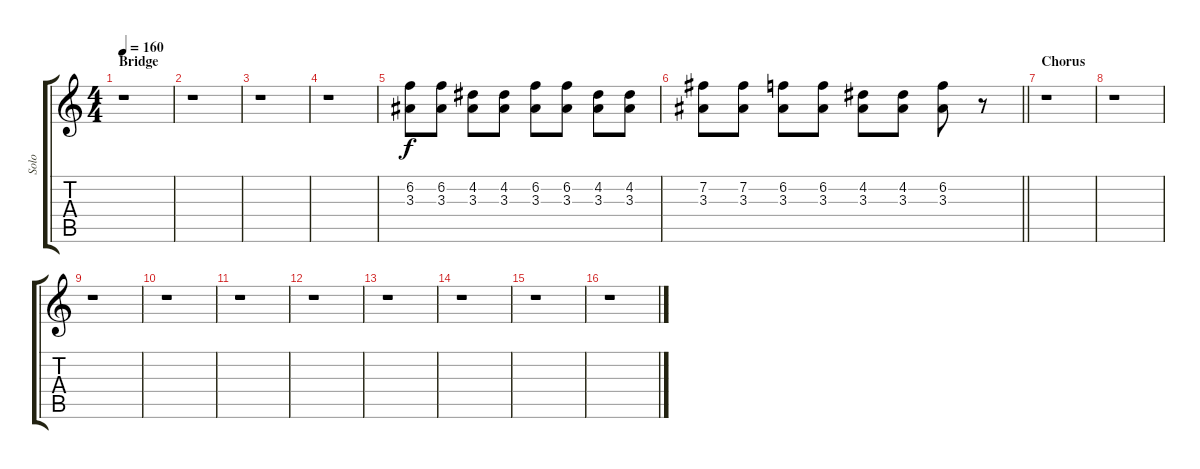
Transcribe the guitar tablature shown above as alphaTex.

\track ("Solo" "Solo") {instrument overdrivenguitar}
\staff {score tabs}
\tuning (E4 B3 G3 D3 A2 D2) {hide}
\ts (4 4)
\section ("" "Bridge")
\tempo 160
\clef g2
\ks c
r.1{dy f} |
r.1 |
r.1 |
r.1 |
(6.2 3.3).8 (6.2 3.3).8 (4.2 3.3).8 (4.2 3.3).8 (6.2 3.3).8 (6.2 3.3).8 (4.2 3.3).8 (4.2 3.3).8 |
\barLineRight lightlight
(7.2 3.3).8 (7.2 3.3).8 (6.2 3.3).8 (6.2 3.3).8 (4.2 3.3).8 (4.2 3.3).8 (6.2 3.3).8 r.8 |
\section ("" "Chorus")
r.1 |
r.1 |
r.1 |
r.1 |
r.1 |
r.1 |
r.1 |
r.1 |
r.1 |
r.1
